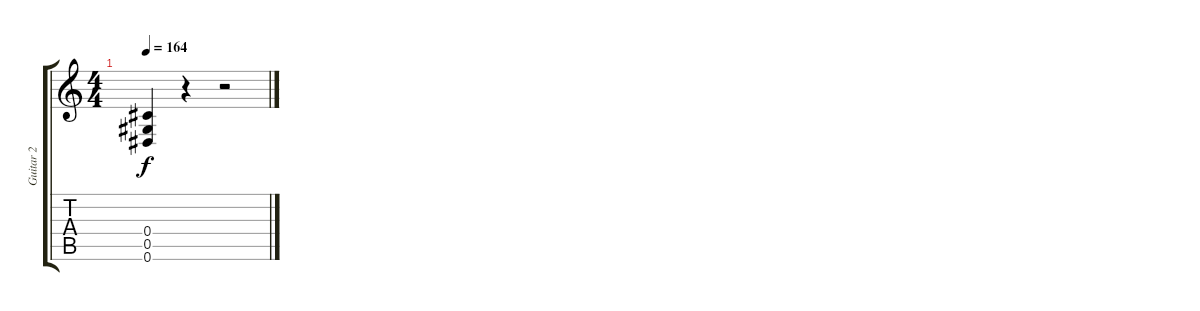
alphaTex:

\track ("Guitar 2" "Guitar 2") {instrument distortionguitar}
\staff {score tabs}
\tuning (Eb4 Bb3 Gb3 Db3 Ab2 Eb2) {hide}
\ts (4 4)
\tempo 164
\clef g2
\ks c
(0.4 0.5 0.6).4{dy f} r.4 r.2
